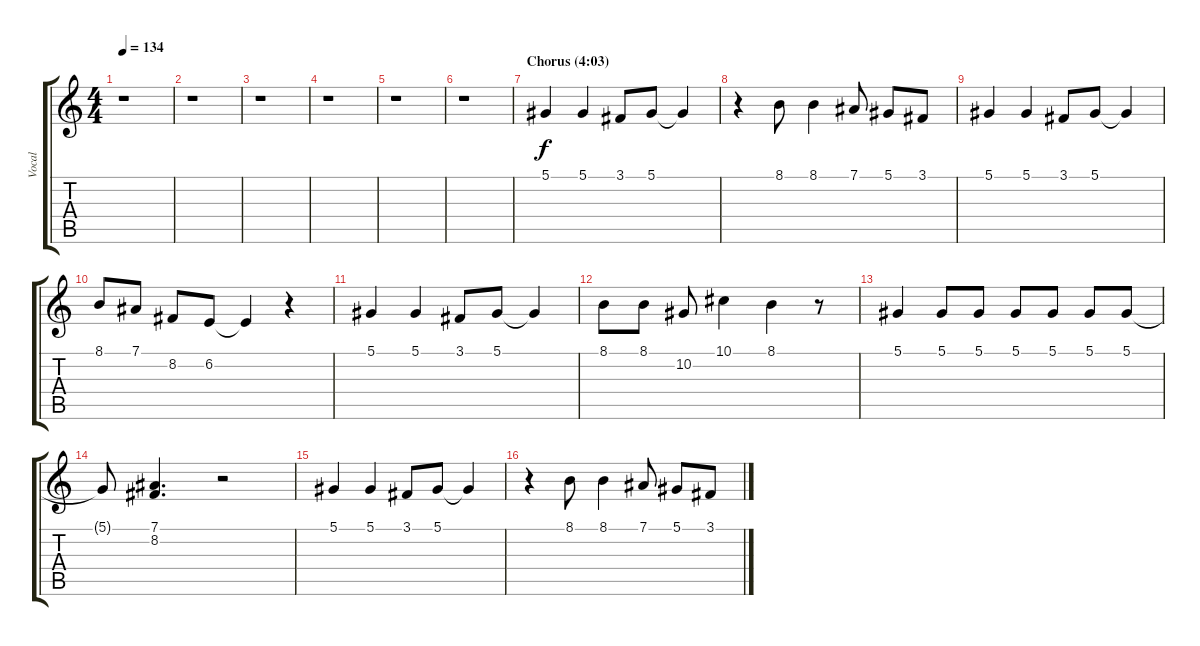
\track ("Vocal" "Vocal") {instrument lead6voice}
\staff {score tabs}
\tuning (Eb4 Bb3 Gb3 Db3 Ab2 Eb2) {hide}
\ts (4 4)
\tempo 134
\clef g2
\ks c
r.1{dy f} |
r.1 |
r.1 |
r.1 |
r.1 |
r.1 |
\section ("" "Chorus (4:03)")
5.1.4 5.1.4 3.1.8 5.1.8 5.1{t}.4 |
r.4 8.1.8 8.1.4 7.1.8 5.1.8 3.1.8 |
5.1.4 5.1.4 3.1.8 5.1.8 5.1{t}.4 |
8.1.8 7.1.8 8.2.8 6.2.8 6.2{t}.4 r.4 |
5.1.4 5.1.4 3.1.8 5.1.8 5.1{t}.4 |
8.1.8 8.1.8 10.2.8 10.1.4 8.1.4 r.8 |
5.1.4 5.1.8 5.1.8 5.1.8 5.1.8 5.1.8 5.1.8 |
5.1{t}.8 (7.1 8.2).4{d} r.2 |
5.1.4 5.1.4 3.1.8 5.1.8 5.1{t}.4 |
r.4 8.1.8 8.1.4 7.1.8 5.1.8 3.1.8
